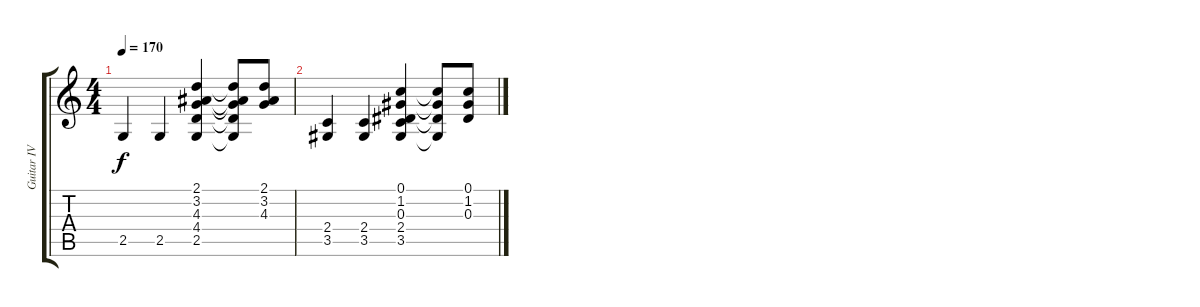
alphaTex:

\track ("Guitar IV" "Guitar IV") {instrument electricbasspick}
\staff {score tabs}
\tuning (C4 G3 Eb3 Bb2 F2 C2) {hide}
\ts (4 4)
\tempo 170
\clef g2
\ks c
2.5.4{dy f} 2.5.4 (2.1 3.2 4.3 4.4 2.5).4 (2.1{t} 3.2{t} 4.3{t} 4.4{t} 2.5{t}).8 (2.1 3.2 4.3).8 |
(2.4 3.5).4 (2.4 3.5).4 (0.1 1.2 0.3 2.4 3.5).4 (0.1{t} 1.2{t} 0.3{t} 3.5{t}).8 (0.1 1.2 0.3).8
